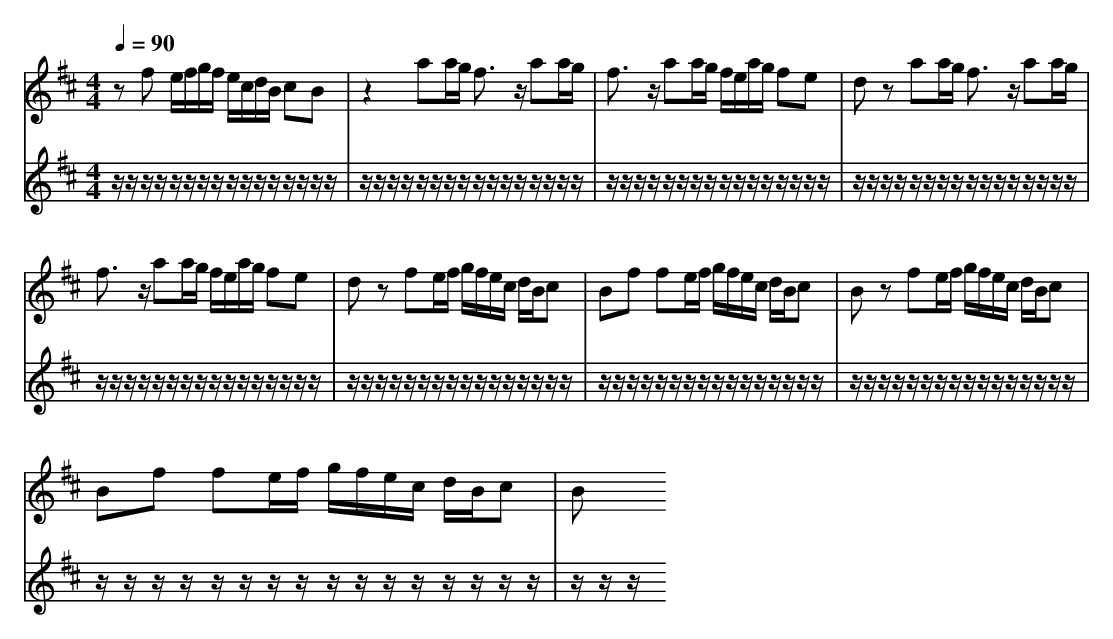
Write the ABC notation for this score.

X:1
T:
M: 4/4
L: 1/8
Q:1/4=90
K:D % 2 sharps
V:1
zf e/2f/2g/2f/2 e/2c/2d/2B/2 cB|z2 aa/2g/2 f3/2z/2 aa/2g/2|f3/2z/2 aa/2g/2 f/2e/2a/2g/2 fe|dz aa/2g/2 f3/2z/2 aa/2g/2|
f3/2z/2 aa/2g/2 f/2e/2a/2g/2 fe|dz fe/2f/2 g/2f/2e/2c/2 d/2B/2c|Bf fe/2f/2 g/2f/2e/2c/2 d/2B/2c|Bz fe/2f/2 g/2f/2e/2c/2 d/2B/2c|
Bf fe/2f/2 g/2f/2e/2c/2 d/2B/2c|B
V:2
z/2z/2z/2z/2 z/2z/2z/2z/2 z/2z/2z/2z/2 z/2z/2z/2z/2|z/2z/2z/2z/2 z/2z/2z/2z/2 z/2z/2z/2z/2 z/2z/2z/2z/2|z/2z/2z/2z/2 z/2z/2z/2z/2 z/2z/2z/2z/2 z/2z/2z/2z/2|z/2z/2z/2z/2 z/2z/2z/2z/2 z/2z/2z/2z/2 z/2z/2z/2z/2|
z/2z/2z/2z/2 z/2z/2z/2z/2 z/2z/2z/2z/2 z/2z/2z/2z/2|z/2z/2z/2z/2 z/2z/2z/2z/2 z/2z/2z/2z/2 z/2z/2z/2z/2|z/2z/2z/2z/2 z/2z/2z/2z/2 z/2z/2z/2z/2 z/2z/2z/2z/2|z/2z/2z/2z/2 z/2z/2z/2z/2 z/2z/2z/2z/2 z/2z/2z/2z/2|
z/2z/2z/2z/2 z/2z/2z/2z/2 z/2z/2z/2z/2 z/2z/2z/2z/2|z/2z/2z/2
